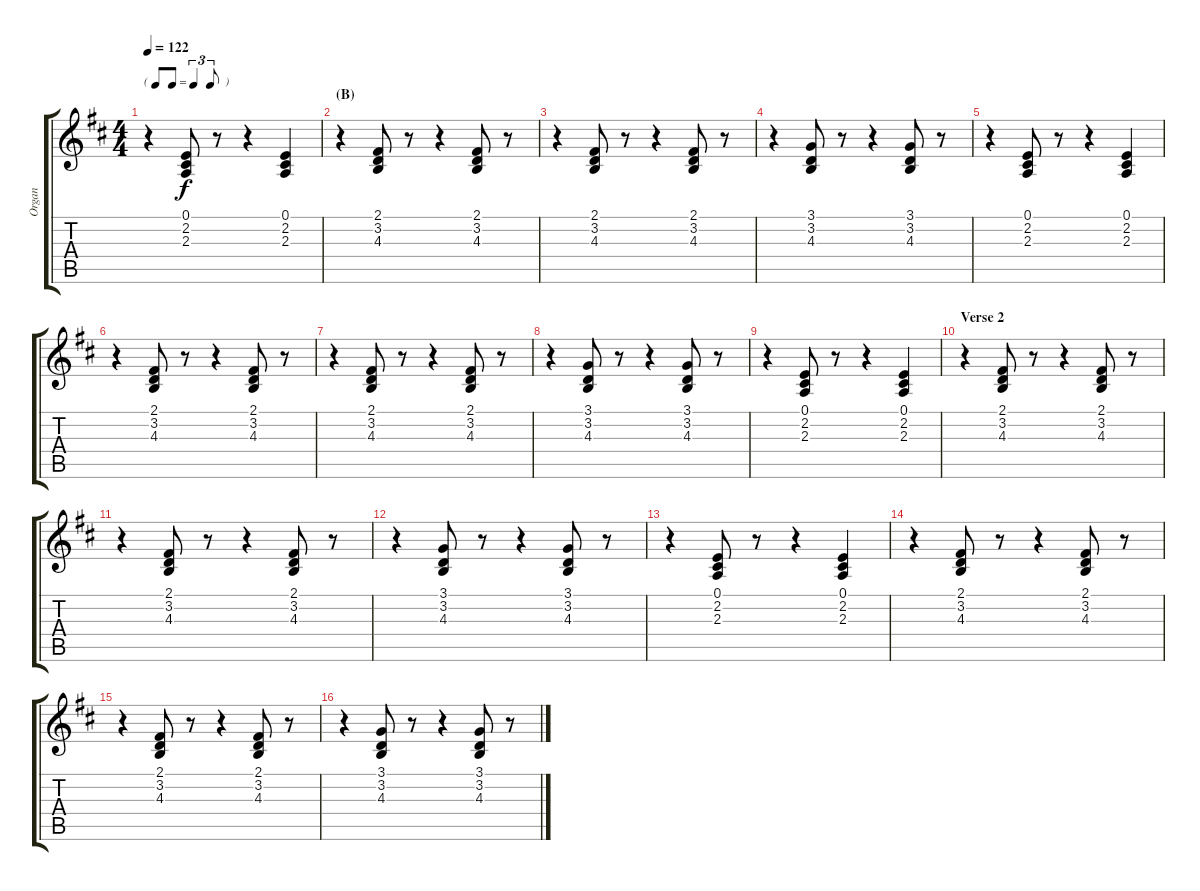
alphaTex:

\track ("Organ" "Organ") {instrument drawbarorgan}
\staff {score tabs}
\tuning (E4 B3 G3 D3 A2 E2) {hide}
\ts (4 4)
\tf triplet8th
\tempo 122
\clef g2
\ks d
r.4{dy f} (0.1 2.2 2.3).8 r.8 r.4 (0.1 2.2 2.3).4 |
\section ("" "(B)")
r.4 (2.1 3.2 4.3).8 r.8 r.4 (2.1 3.2 4.3).8 r.8 |
r.4 (2.1 3.2 4.3).8 r.8 r.4 (2.1 3.2 4.3).8 r.8 |
r.4 (3.1 3.2 4.3).8 r.8 r.4 (3.1 3.2 4.3).8 r.8 |
r.4 (0.1 2.2 2.3).8 r.8 r.4 (0.1 2.2 2.3).4 |
r.4 (2.1 3.2 4.3).8 r.8 r.4 (2.1 3.2 4.3).8 r.8 |
r.4 (2.1 3.2 4.3).8 r.8 r.4 (2.1 3.2 4.3).8 r.8 |
r.4 (3.1 3.2 4.3).8 r.8 r.4 (3.1 3.2 4.3).8 r.8 |
r.4 (0.1 2.2 2.3).8 r.8 r.4 (0.1 2.2 2.3).4 |
\section ("" "Verse 2")
r.4 (2.1 3.2 4.3).8 r.8 r.4 (2.1 3.2 4.3).8 r.8 |
r.4 (2.1 3.2 4.3).8 r.8 r.4 (2.1 3.2 4.3).8 r.8 |
r.4 (3.1 3.2 4.3).8 r.8 r.4 (3.1 3.2 4.3).8 r.8 |
r.4 (0.1 2.2 2.3).8 r.8 r.4 (0.1 2.2 2.3).4 |
r.4 (2.1 3.2 4.3).8 r.8 r.4 (2.1 3.2 4.3).8 r.8 |
r.4 (2.1 3.2 4.3).8 r.8 r.4 (2.1 3.2 4.3).8 r.8 |
r.4 (3.1 3.2 4.3).8 r.8 r.4 (3.1 3.2 4.3).8 r.8
